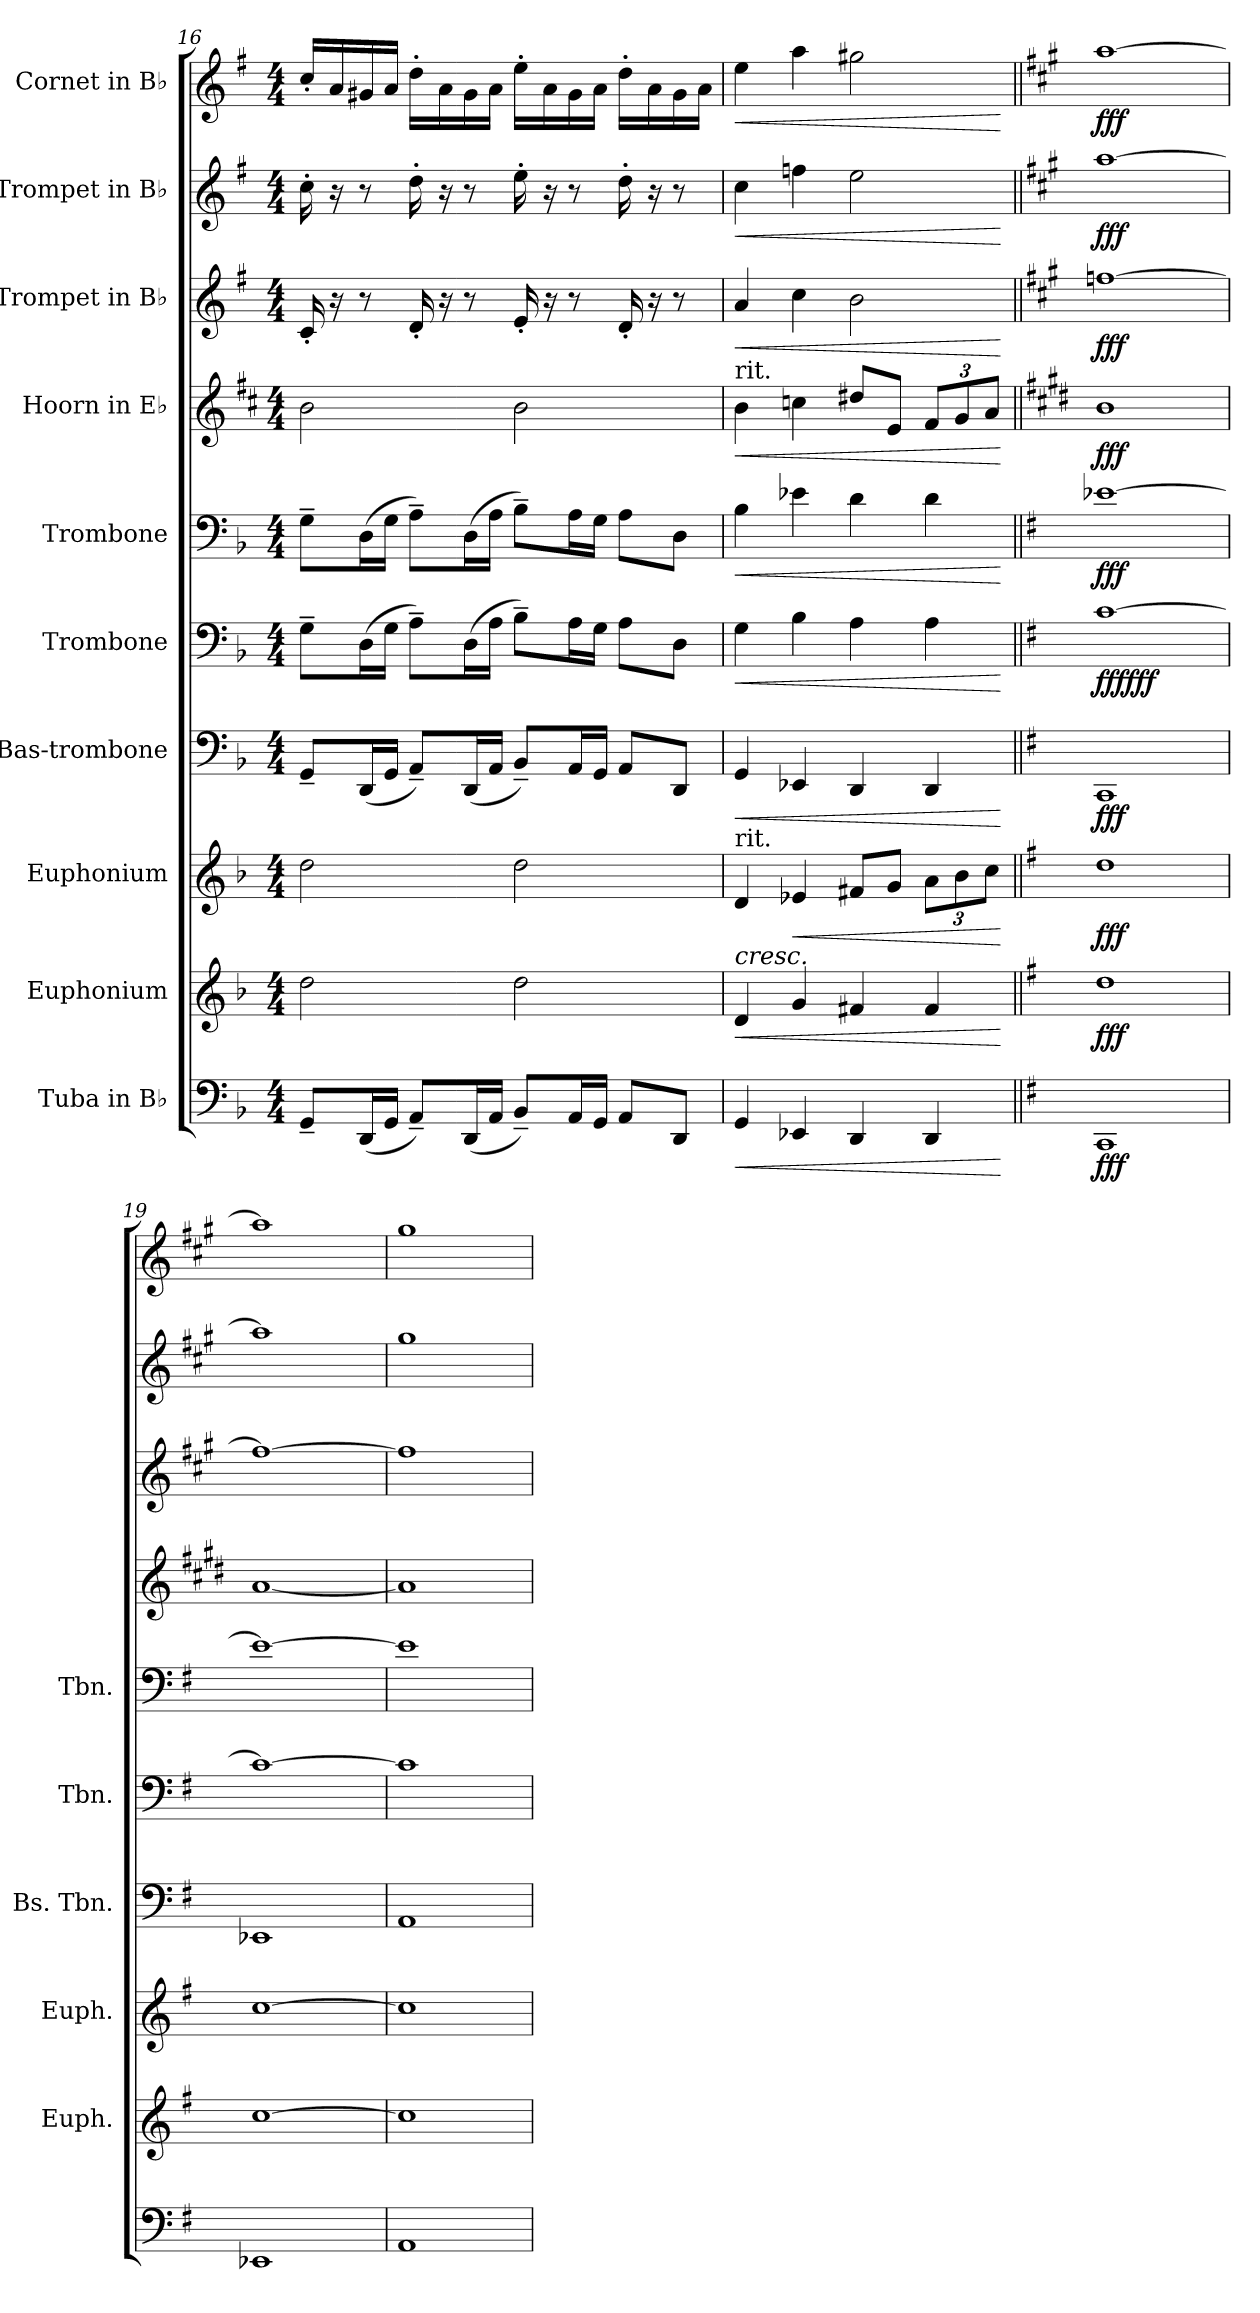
**kern	**dynam	**kern	**dynam	**kern	**dynam	**kern	**dynam	**kern	**dynam	**kern	**dynam	**kern	**dynam	**kern	**dynam	**kern	**dynam	**kern	**dynam
*part10	*part10	*part9	*part9	*part8	*part8	*part7	*part7	*part6	*part6	*part5	*part5	*part4	*part4	*part3	*part3	*part2	*part2	*part1	*part1
*staff10	*staff10	*staff9	*staff9	*staff8	*staff8	*staff7	*staff7	*staff6	*staff6	*staff5	*staff5	*staff4	*staff4	*staff3	*staff3	*staff2	*staff2	*staff1	*staff1
*I"Tuba in B♭	*	*I"Euphonium	*	*I"Euphonium	*	*I"Bas-trombone	*	*I"Trombone	*	*I"Trombone	*	*I"Hoorn in E♭	*	*I"Trompet in B♭	*	*I"Trompet in B♭	*	*I"Cornet in B♭	*
*	*	*I'Euph.	*	*I'Euph.	*	*I'Bs. Tbn.	*	*I'Tbn.	*	*I'Tbn.	*	*	*	*	*	*	*	*	*
!!LO:PB:g=z
*clefF4	*	*clefG2	*	*clefG2	*	*clefF4	*	*clefF4	*	*clefF4	*	*clefG2	*	*clefG2	*	*clefG2	*	*clefG2	*
*	*	*ITrd8c14	*	*ITrd8c14	*	*	*	*	*	*	*	*ITrd5c9	*	*ITrd1c2	*	*ITrd1c2	*	*ITrd1c2	*
*k[b-]	*	*k[b-]	*	*k[b-]	*	*k[b-]	*	*k[b-]	*	*k[b-]	*	*k[b-]	*	*k[b-]	*	*k[b-]	*	*k[b-]	*
*M4/4	*	*M4/4	*	*M4/4	*	*M4/4	*	*M4/4	*	*M4/4	*	*M4/4	*	*M4/4	*	*M4/4	*	*M4/4	*
=16	=16	=16	=16	=16	=16	=16	=16	=16	=16	=16	=16	=16	=16	=16	=16	=16	=16	=16	=16
8GG~/L	.	2d\	.	2d\	.	8GG~/L	.	8G~\L	.	8G~\L	.	2d\	.	16B-'/	.	16b-'\	.	16b-'/LL	.
.	.	.	.	.	.	.	.	.	.	.	.	.	.	16r	.	16r	.	16g/	.
(16DD/L	.	.	.	.	.	(16DD/L	.	(16D\L	.	(16D\L	.	.	.	8r	.	8r	.	16f#X/	.
16GG/JJ	.	.	.	.	.	16GG/JJ	.	16G\JJ	.	16G\JJ	.	.	.	.	.	.	.	16g/JJ	.
8AA~/L)	.	.	.	.	.	8AA~/L)	.	8A~\L)	.	8A~\L)	.	.	.	16c'/	.	16cc'\	.	16cc'\LL	.
.	.	.	.	.	.	.	.	.	.	.	.	.	.	16r	.	16r	.	16g\	.
(16DD/L	.	.	.	.	.	(16DD/L	.	(16D\L	.	(16D\L	.	.	.	8r	.	8r	.	16f#\	.
16AA/JJ	.	.	.	.	.	16AA/JJ	.	16A\JJ	.	16A\JJ	.	.	.	.	.	.	.	16g\JJ	.
8BB-~/L)	.	2d\	.	2d\	.	8BB-~/L)	.	8B-~\L)	.	8B-~\L)	.	2d\	.	16d'/	.	16dd'\	.	16dd'\LL	.
.	.	.	.	.	.	.	.	.	.	.	.	.	.	16r	.	16r	.	16g\	.
16AA/L	.	.	.	.	.	16AA/L	.	16A\L	.	16A\L	.	.	.	8r	.	8r	.	16f#\	.
16GG/JJ	.	.	.	.	.	16GG/JJ	.	16G\JJ	.	16G\JJ	.	.	.	.	.	.	.	16g\JJ	.
8AA/L	.	.	.	.	.	8AA/L	.	8A\L	.	8A\L	.	.	.	16c'/	.	16cc'\	.	16cc'\LL	.
.	.	.	.	.	.	.	.	.	.	.	.	.	.	16r	.	16r	.	16g\	.
8DD/J	.	.	.	.	.	8DD/J	.	8D\J	.	8D\J	.	.	.	8r	.	8r	.	16f#\	.
.	.	.	.	.	.	.	.	.	.	.	.	.	.	.	.	.	.	16g\JJ	.
=17	=17	=17	=17	=17	=17	=17	=17	=17	=17	=17	=17	=17	=17	=17	=17	=17	=17	=17	=17
!	!	!	!	!	!	!	!	!	!	!	!	!LO:TX:a:t=rit.	!	!	!	!	!	!	!
!	!	!	!	!LO:TX:a:t=rit.	!	!	!	!	!	!	!	!	!	!	!	!	!	!	!
!	!LO:HP:b	!	!LO:HP:b	!	!LO:HP:b	!	!LO:HP:b	!	!LO:HP:b	!	!LO:HP:b	!	!LO:HP:b	!	!LO:HP:b	!	!LO:HP:b	!	!LO:HP:b
4GG/	<	4D/	<	4D/	<	4GG/	<	4G\	<	4B-\	<	4d\	<	4g/	<	4b-\	<	4dd\	<
!	!	!	!	!	!LO:HP:b	!	!	!	!	!	!	!	!	!	!	!	!	!	!
4EE-X/	.	4G/	.	4E-X/	<	4EE-X/	.	4B-\	.	4e-X\	.	4e-X\	.	4b-\	.	4ee-X\	.	4gg\	.
4DD/	.	4F#X/	.	8F#X/L	.	4DD/	.	4A\	.	4d\	.	8f#X/L	.	2a\	.	2dd\	.	2ff#X\	.
.	.	.	.	8G/J	.	.	.	.	.	.	.	8G/J	.	.	.	.	.	.	.
*	*	*	*	*Xbrackettup	*	*	*	*	*	*	*	*Xbrackettup	*	*	*	*	*	*	*
4DD/	.	4F#/	.	12A\L	.	4DD/	.	4A\	.	4d\	.	12A/L	.	.	.	.	.	.	.
.	.	.	.	12B-\	.	.	.	.	.	.	.	12B-/	.	.	.	.	.	.	.
.	.	.	.	12c\J	.	.	.	.	.	.	.	12c/J	.	.	.	.	.	.	.
.	[	.	[	.	[ [	.	[	.	[	.	[	.	[	.	[	.	[	.	[
=18||	=18||	=18||	=18||	=18||	=18||	=18||	=18||	=18||	=18||	=18||	=18||	=18||	=18||	=18||	=18||	=18||	=18||	=18||	=18||
*k[f#]	*	*k[f#]	*	*k[f#]	*	*k[f#]	*	*k[f#]	*	*k[f#]	*	*k[f#]	*	*k[f#]	*	*k[f#]	*	*k[f#]	*
*	*	*	*	*	*	*	*	*	*	*	*	*	*	*	*	*	*	*MM150	*
!	!LO:DY:b	!	!LO:DY:b	!	!LO:DY:b	!	!LO:DY:b	!	!LO:DY:b	!	!	!	!	!	!	!	!	!	!
!	!	!	!	!	!	!	!	!	!LO:DY:n=1:b	!	!LO:DY:b	!	!LO:DY:b	!	!LO:DY:b	!	!LO:DY:b	!	!LO:DY:b
1CC	fff	1d	fff	1d	fff	1CC	fff	[1c	fff fff	[1e-X	fff	1d	fff	[1ee-X	fff	[1gg	fff	[1gg	fff
=19	=19	=19	=19	=19	=19	=19	=19	=19	=19	=19	=19	=19	=19	=19	=19	=19	=19	=19	=19
1EE-X	.	[1c	.	[1c	.	1EE-X	.	1c_	.	1e-_	.	[1c	.	1ee-_	.	1gg]	.	1gg]	.
=20	=20	=20	=20	=20	=20	=20	=20	=20	=20	=20	=20	=20	=20	=20	=20	=20	=20	=20	=20
1AA	.	1c]	.	1c]	.	1AA	.	1c]	.	1e-]	.	1c]	.	1ee-]	.	1ff#	.	1ff#	.
=	=	=	=	=	=	=	=	=	=	=	=	=	=	=	=	=	=	=	=
*-	*-	*-	*-	*-	*-	*-	*-	*-	*-	*-	*-	*-	*-	*-	*-	*-	*-	*-	*-
